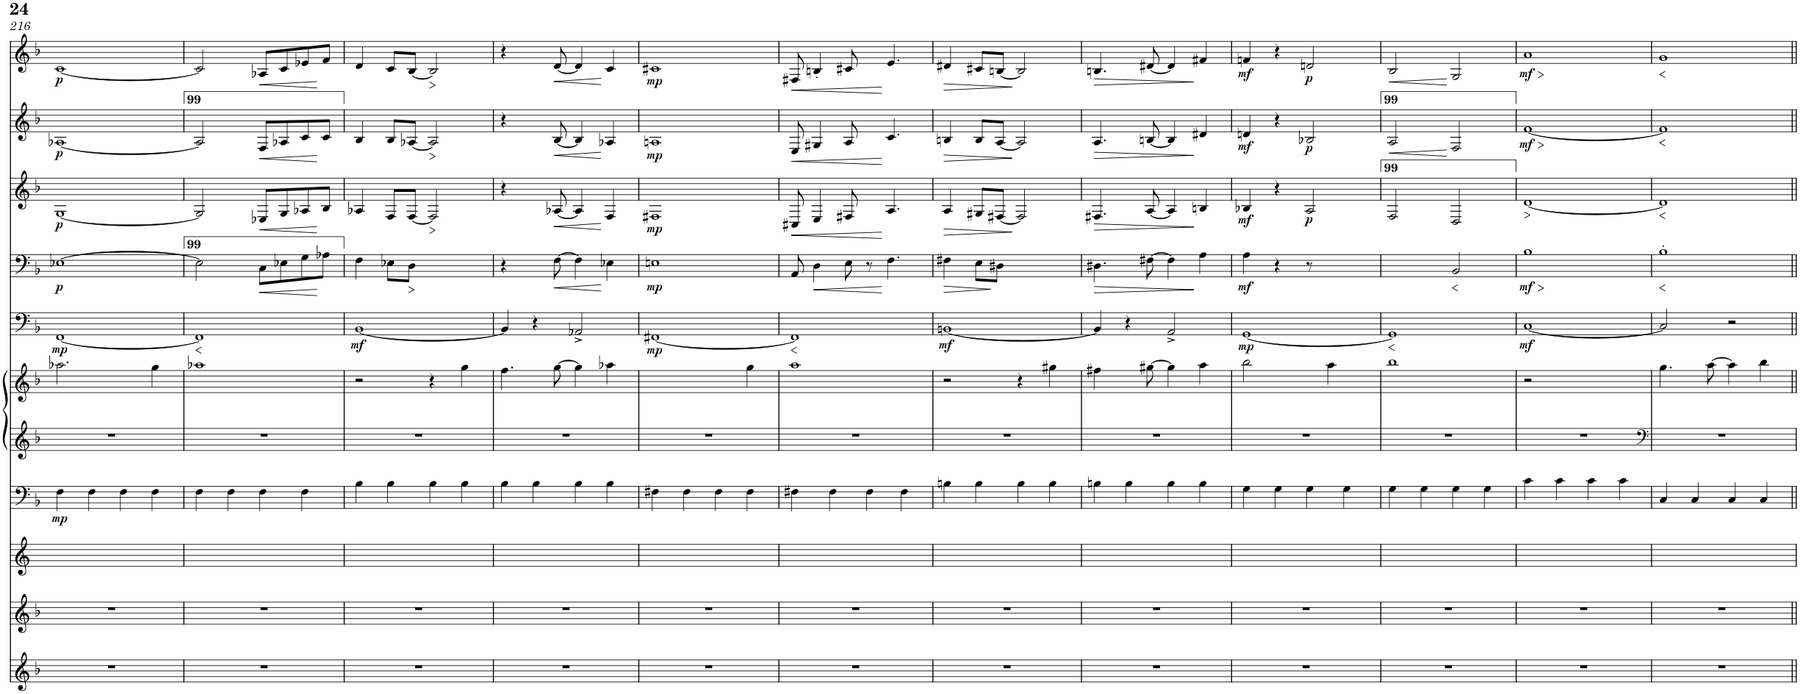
**kern	**kern	**kern	**kern	**dynam	**kern	**kern	**kern	**dynam	**kern	**dynam	**kern	**dynam	**kern	**dynam	**kern	**dynam
*part10	*part9	*part8	*part7	*part7	*part6	*part6	*part5	*part5	*part4	*part4	*part3	*part3	*part2	*part2	*part1	*part1
*staff11	*staff10	*staff9	*staff8	*staff8	*staff7	*staff6	*staff5	*staff5	*staff4	*staff4	*staff3	*staff3	*staff2	*staff2	*staff1	*staff1
*I"Voice	*I"Voice	*I"Voice	*I"Voice	*	*I"Piano	*	*I"Voice	*	*I"Voice	*	*I"Voice	*	*I"Voice	*	*I"Voice	*
*I'V	*I'V	*I'V	*I'V	*	*I'Pno	*	*I'V	*	*I'V	*	*I'V	*	*I'V	*	*I'V	*
!!LO:PB:g=z
*clefG2	*clefG2	*clefG2	*clefF4	*	*clefG2	*clefG2	*clefF4	*	*clefF4	*	*clefG2	*	*clefG2	*	*clefG2	*
*k[b-]	*k[b-]	*k[]	*k[b-]	*	*k[b-]	*k[b-]	*k[b-]	*	*k[b-]	*	*k[b-]	*	*k[b-]	*	*k[b-]	*
*M4/4	*M4/4	*M4/4	*M4/4	*	*M4/4	*M4/4	*M4/4	*	*M4/4	*	*M4/4	*	*M4/4	*	*M4/4	*
=216	=216	=216	=216	=216	=216	=216	=216	=216	=216	=216	=216	=216	=216	=216	=216	=216
!	!	!	!	!LO:DY:b	!	!	!	!LO:DY:b	!	!LO:DY:b	!	!LO:DY:b	!	!LO:DY:b	!	!LO:DY:b
1r	1r	1ryy	4F\	mp	1r	2.aa-X\	[<1FF	mp	[>1E-X	p	[<1G	p	[<1A-X	p	[<1c	p
.	.	.	4F\	.	.	.	.	.	.	.	.	.	.	.	.	.
.	.	.	4F\	.	.	.	.	.	.	.	.	.	.	.	.	.
.	.	.	4F\	.	.	4gg\	.	.	.	.	.	.	.	.	.	.
=217	=217	=217	=217	=217	=217	=217	=217	=217	=217	=217	=217	=217	=217	=217	=217	=217
!	!	!	!	!	!	!	!	!LO:HP:b	!	!	!	!	!	!	!	!
1r	1r	1ryy	4F\	.	1r	1aa-X	1FF]	<	2E-\]	.	2G/]	.	2A-/]	.	2c/]	.
.	.	.	4F\	.	.	.	.	.	.	.	.	.	.	.	.	.
!	!	!	!	!	!	!	!	!	!	!LO:HP:b	!	!LO:HP:b	!	!LO:HP:b	!	!LO:HP:b
.	.	.	4F\	.	.	.	.	.	8C\L	<	8E-X/L	<	8F/L	<	8A-X/L	<
.	.	.	.	.	.	.	.	.	8E-X\	.	8G/	.	8A-X/	.	8c/	.
.	.	.	4F\	.	.	.	.	.	8G\	.	8A-X/	.	8c/	.	8e-X/	.
.	.	.	.	.	.	.	.	.	8A-X\J	.	8B-/J	.	8c/J	.	8f/J	.
=218	=218	=218	=218	=218	=218	=218	=218	=218	=218	=218	=218	=218	=218	=218	=218	=218
!	!	!	!	!	!	!	!	!LO:DY:b	!	!	!	!	!	!	!	!
1r	1r	1ryy	4B-\	.	1r	2r	[<1BB-	mf	4F\	.	4A-X/	.	4B-/	.	4d/	.
.	.	.	4B-\	.	.	.	.	.	8E-X\L	.	8F/L	.	8B-/L	.	8c/L	.
!	!	!	!	!	!	!	!	!	!	!LO:HP:n=1:b	!	!	!	!	!	!
.	.	.	.	.	.	.	.	.	8D\J	[ >	[<8F/J	.	[<8A-X/J	.	[<8B-/J	.
!	!	!	!	!	!	!	!	!	!	!	!	!LO:HP:n=1:b	!	!LO:HP:n=1:b	!	!LO:HP:n=1:b
.	.	.	4B-\	.	.	4r	.	.	2ryy	.	2F/]	[ >	2A-/]	[ >	2B-/]	[ >
.	.	.	4B-\	.	.	4gg\	.	.	.	.	.	.	.	.	.	.
=219	=219	=219	=219	=219	=219	=219	=219	=219	=219	=219	=219	=219	=219	=219	=219	=219
1r	1r	1ryy	4B-\	.	1r	4.ff\	4BB-/]	.	4r	.	4r	.	4r	.	4r	.
.	.	.	4B-\	.	.	.	4r	.	8ryy	.	8ryy	.	8ryy	.	8ryy	.
!	!	!	!	!	!	!	!	!	!	!LO:HP:b	!	!LO:HP:b	!	!LO:HP:b	!	!LO:HP:b
.	.	.	.	.	.	[>8gg\	.	.	[>8F\	<	[<8A-X/	<	[<8B-/	<	[<8d/	<
.	.	.	4B-\	.	.	4gg\]	2AA-X^/	.	4F\]	.	4A-/]	.	4B-/]	.	4d/]	.
.	.	.	4B-\	.	.	4aa-X\	.	.	4E-X\	]	4F/	]	4A-X/	]	4c/	]
=220	=220	=220	=220	=220	=220	=220	=220	=220	=220	=220	=220	=220	=220	=220	=220	=220
!	!	!	!	!	!	!	!	!LO:DY:b	!	!LO:DY:b	!	!LO:DY:b	!	!LO:DY:b	!	!LO:DY:b
1r	1r	1ryy	4F#X\	.	1r	2.ryy	[<1FF#X	mp	1En	mp	1F#X	mp	1An	mp	1c#X	mp
.	.	.	4F#\	.	.	.	.	.	.	.	.	.	.	.	.	.
.	.	.	4F#\	.	.	.	.	.	.	.	.	.	.	.	.	.
.	.	.	4F#\	.	.	4gg\	.	.	.	.	.	.	.	.	.	.
.	.	.	.	.	.	.	.	[	.	.	.	.	.	.	.	.
=221	=221	=221	=221	=221	=221	=221	=221	=221	=221	=221	=221	=221	=221	=221	=221	=221
!	!	!	!	!	!	!	!	!LO:HP:b	!	!	!	!LO:HP:b	!	!LO:HP:b	!	!LO:HP:b
1r	1r	1ryy	4F#X\	.	1r	1aa	1FF#]	<	8AA/	.	8C#X/	<	8E/	<	8F#X/	<
!	!	!	!	!	!	!	!	!	!	!LO:HP:b	!	!	!	!	!	!
.	.	.	.	.	.	.	.	.	4D\	<	4E/	.	4G#X/	.	4Bn'/	.
.	.	.	4F#\	.	.	.	.	.	.	.	.	.	.	.	.	.
.	.	.	.	.	.	.	.	.	8E\	.	8F#X/	.	8A/	.	8c#X/	.
.	.	.	4F#\	.	.	.	.	.	8r	.	8ryy	.	8ryy	.	8ryy	.
.	.	.	.	.	.	.	.	.	4.F\	[	4.A/	[	4.c/	[	4.e/	[
.	.	.	4F#\	.	.	.	.	.	.	.	.	.	.	.	.	.
=222	=222	=222	=222	=222	=222	=222	=222	=222	=222	=222	=222	=222	=222	=222	=222	=222
!	!	!	!	!	!	!	!	!LO:DY:b	!	!LO:HP:b	!	!LO:HP:b	!	!LO:HP:b	!	!LO:HP:b
1r	1r	1ryy	4Bn\	.	1r	2r	[<1BBn	mf	4F#X\	>	4A/	>	4Bn/	>	4d#X/	>
.	.	.	4B\	.	.	.	.	.	8E\L	.	8G#X/L	.	8B/L	.	8c#X/L	.
.	.	.	.	.	.	.	.	.	8D#X\J	[	[<8F#X/J	.	[<8A/J	.	[<8Bn/J	.
.	.	.	4B\	.	.	4r	.	.	2ryy	.	2F#/]	[	2A/]	[	2B/]	[
.	.	.	4B\	.	.	4gg#X\	.	.	.	.	.	.	.	.	.	.
=223	=223	=223	=223	=223	=223	=223	=223	=223	=223	=223	=223	=223	=223	=223	=223	=223
!	!	!	!	!	!	!	!	!	!	!LO:HP:b	!	!LO:HP:b	!	!LO:HP:b	!	!LO:HP:b
1r	1r	1ryy	4Bn\	.	1r	4ff#X\	4BB/]	.	4.D#X\	>	4.F#X/	>	4.A/	>	4.Bn/	>
.	.	.	4B\	.	.	8ryy	4r	.	.	.	.	.	.	.	.	.
.	.	.	.	.	.	[>8gg#X\	.	.	[>8F#X\	.	[<8A/	.	[<8Bn/	.	[<8d#X/	.
.	.	.	4B\	.	.	4gg#\]	2AA^/	.	4F#\]	.	4A/]	.	4B/]	.	4d#/]	.
.	.	.	4B\	.	.	4aa\	.	.	4A\	]	4Bn/	]	4d#X/	]	4f#X/	]
=224	=224	=224	=224	=224	=224	=224	=224	=224	=224	=224	=224	=224	=224	=224	=224	=224
!	!	!	!	!	!	!	!	!LO:DY:b	!	!LO:DY:b	!	!LO:DY:b	!	!LO:DY:b	!	!LO:DY:b
1r	1r	1ryy	4G\	.	1r	2bb-\	[<1GG	mp	4A\	mf	4B-X/	mf	4dn/	mf	4fn/	mf
.	.	.	4G\	.	.	.	.	.	4r	.	4r	.	4r	.	4r	.
!	!	!	!	!	!	!	!	!	!	!	!	!LO:DY:b	!	!LO:DY:b	!	!LO:DY:b
.	.	.	4G\	.	.	8ryy	.	.	8r	.	2A/	p	2B-X/	p	2dn/	p
.	.	.	.	.	.	4aa\	.	.	4.ryy	.	.	.	.	.	.	.
.	.	.	4G\	.	.	.	.	.	.	.	.	.	.	.	.	.
.	.	.	.	.	.	8ryy	.	.	.	.	.	.	.	.	.	.
.	.	.	.	.	.	.	.	[	.	.	.	.	.	.	.	.
=225	=225	=225	=225	=225	=225	=225	=225	=225	=225	=225	=225	=225	=225	=225	=225	=225
!	!	!	!	!	!	!	!	!	!	!	!	!	!	!LO:HP:b	!	!LO:HP:b
1r	1r	1ryy	4G\	.	1r	1bb-	1GG]	.	2ryy	.	2F/	.	2A/	<	2B-/	<
.	.	.	4G\	.	.	.	.	.	.	.	.	.	.	.	.	.
!	!	!	!	!	!	!	!	!	!	!LO:HP:n=1:b	!	!	!	!	!	!
.	.	.	4G\	.	.	.	.	.	2BB-/	] <	2D/	.	2F/	]	2G/	]
.	.	.	4G\	.	.	.	.	.	.	.	.	.	.	.	.	.
.	.	.	.	.	.	.	.	.	.	[	.	]	.	[	.	[
=226	=226	=226	=226	=226	=226	=226	=226	=226	=226	=226	=226	=226	=226	=226	=226	=226
!	!	!	!	!	!	!	!	!LO:DY:b	!	!LO:HP:b	!	!LO:HP:b	!	!LO:HP:b	!	!LO:HP:b
!	!	!	!	!	!	!	!	!	!	!LO:DY:n=1:b	!	!	!	!LO:DY:n=1:b	!	!LO:DY:n=1:b
1r	1r	1ryy	4c\	.	1r	2r	[<1C	mf	1B-	> mf	[<1d	>	[<1f	> mf	1a	> mf
.	.	.	4c\	.	.	.	.	.	.	.	.	.	.	.	.	.
.	.	.	4c\	.	.	2ryy	.	.	.	.	.	.	.	.	.	.
.	.	.	4c\	.	.	.	.	.	.	.	.	.	.	.	.	.
.	.	.	.	.	.	.	.	.	.	]	.	]	.	]	.	]
=227	=227	=227	=227	=227	=227	=227	=227	=227	=227	=227	=227	=227	=227	=227	=227	=227
*	*	*	*	*	*clefF4	*	*	*	*	*	*	*	*	*	*	*
1r	1r	1ryy	4C/	.	1r	4.gg\	2C/]	.	1B-'	.	1d]	.	1f]	.	1g	.
.	.	.	4C/	.	.	.	.	.	.	.	.	.	.	.	.	.
.	.	.	.	.	.	[>8aa\	.	.	.	.	.	.	.	.	.	.
.	.	.	4C/	.	.	4aa\]	2r	.	.	.	.	.	.	.	.	.
.	.	.	4C/	.	.	4bb-\	.	.	.	.	.	.	.	.	.	.
=||	=||	=||	=||	=||	=||	=||	=||	=||	=||	=||	=||	=||	=||	=||	=||	=||
*-	*-	*-	*-	*-	*-	*-	*-	*-	*-	*-	*-	*-	*-	*-	*-	*-
